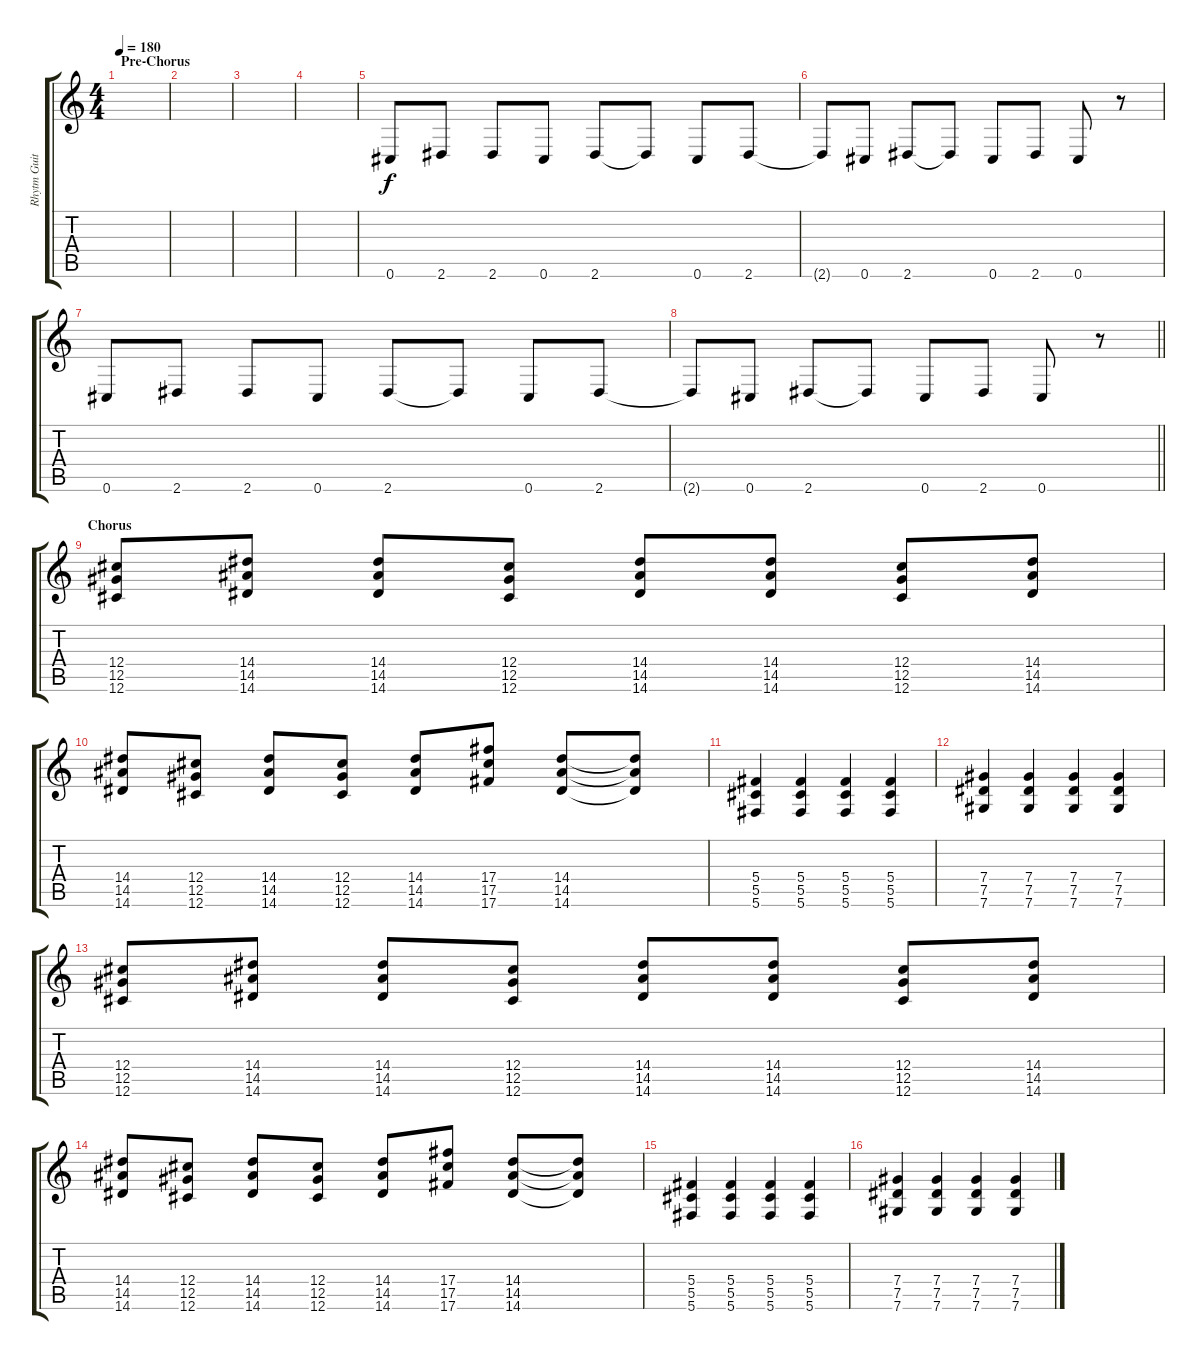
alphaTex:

\track ("Rhytm Guitar [R]" "Rhytm Guit") {instrument distortionguitar}
\staff {score tabs}
\tuning (Eb4 Bb3 Gb3 Db3 Ab2 Db2) {hide}
\ts (4 4)
\section ("" "Pre-Chorus")
\tempo 180
\clef g2
\ks c
|
|
|
|
0.6.8 2.6.8 2.6.8 0.6.8 2.6.8 2.6{t}.8 0.6.8 2.6.8 |
2.6{t}.8 0.6.8 2.6.8 2.6{t}.8 0.6.8 2.6.8 0.6.8 r.8 |
0.6.8 2.6.8 2.6.8 0.6.8 2.6.8 2.6{t}.8 0.6.8 2.6.8 |
\barLineRight lightlight
2.6{t}.8 0.6.8 2.6.8 2.6{t}.8 0.6.8 2.6.8 0.6.8 r.8 |
\section ("" "Chorus")
(12.4 12.5 12.6).8 (14.4 14.5 14.6).8 (14.4 14.5 14.6).8 (12.4 12.5 12.6).8 (14.4 14.5 14.6).8 (14.4 14.5 14.6).8 (12.4 12.5 12.6).8 (14.4 14.5 14.6).8 |
(14.4 14.5 14.6).8 (12.4 12.5 12.6).8 (14.4 14.5 14.6).8 (12.4 12.5 12.6).8 (14.4 14.5 14.6).8 (17.4 17.5 17.6).8 (14.4 14.5 14.6).8 (14.4{t} 14.5{t} 14.6{t}).8 |
(5.4 5.5 5.6).4 (5.4 5.5 5.6).4 (5.4 5.5 5.6).4 (5.4 5.5 5.6).4 |
(7.4 7.5 7.6).4 (7.4 7.5 7.6).4 (7.4 7.5 7.6).4 (7.4 7.5 7.6).4 |
(12.4 12.5 12.6).8 (14.4 14.5 14.6).8 (14.4 14.5 14.6).8 (12.4 12.5 12.6).8 (14.4 14.5 14.6).8 (14.4 14.5 14.6).8 (12.4 12.5 12.6).8 (14.4 14.5 14.6).8 |
(14.4 14.5 14.6).8 (12.4 12.5 12.6).8 (14.4 14.5 14.6).8 (12.4 12.5 12.6).8 (14.4 14.5 14.6).8 (17.4 17.5 17.6).8 (14.4 14.5 14.6).8 (14.4{t} 14.5{t} 14.6{t}).8 |
(5.4 5.5 5.6).4 (5.4 5.5 5.6).4 (5.4 5.5 5.6).4 (5.4 5.5 5.6).4 |
(7.4 7.5 7.6).4 (7.4 7.5 7.6).4 (7.4 7.5 7.6).4 (7.4 7.5 7.6).4
